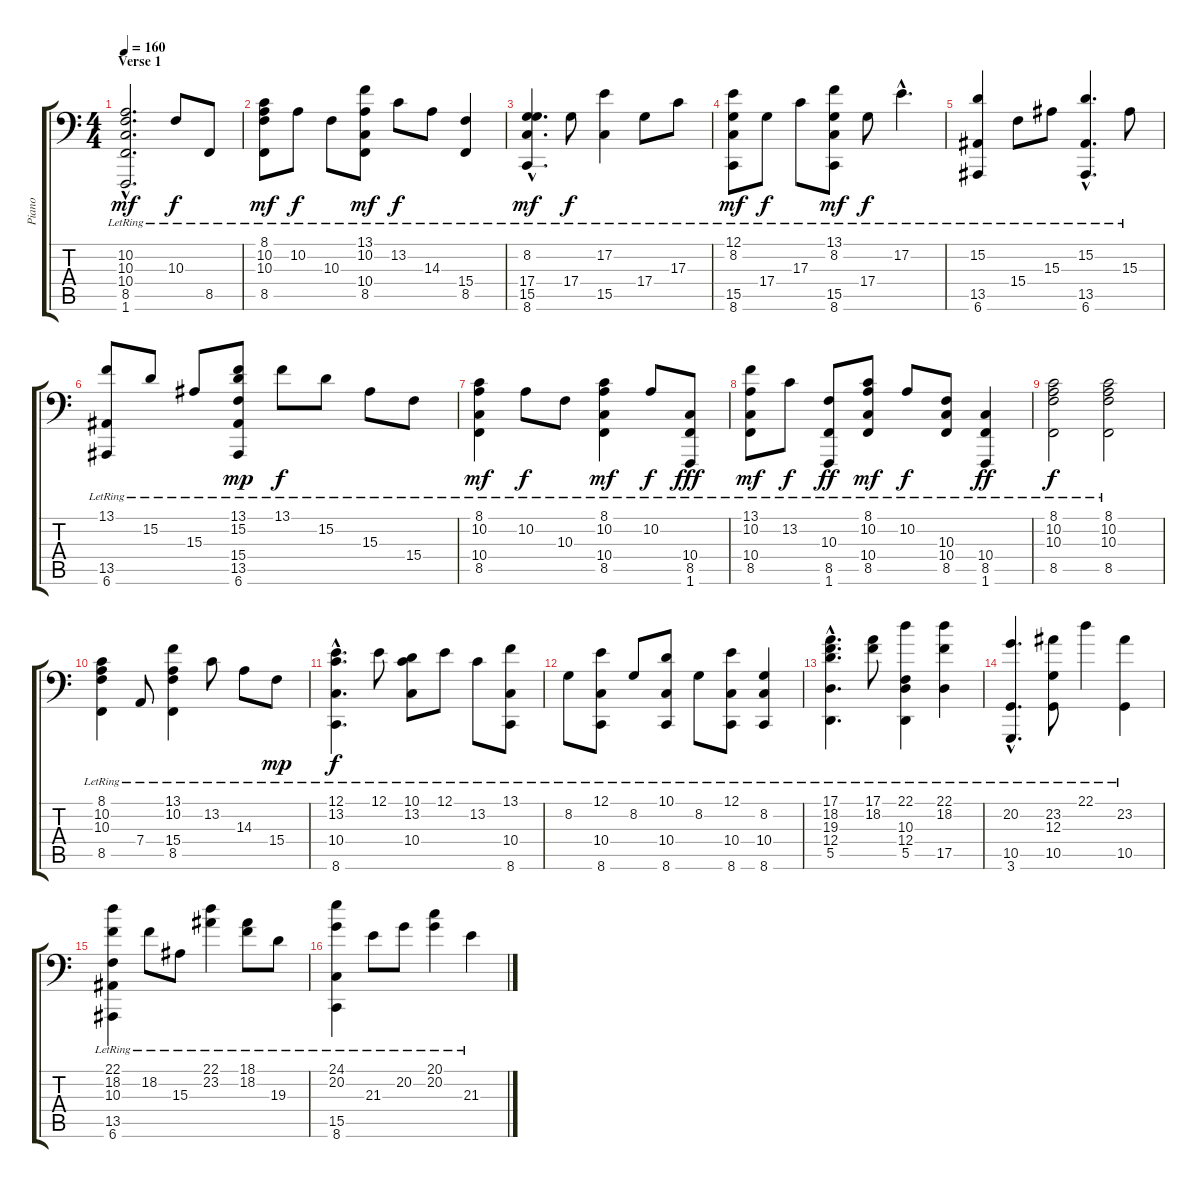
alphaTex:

\track ("Piano" "Piano") {instrument brightacousticpiano}
\staff {score tabs}
\tuning (E3 B2 G2 D2 A1 E1) {hide}
\ts (4 4)
\section ("" "Verse 1")
\tempo 160
\clef f4
\ks c
(10.2{hac lr} 10.3{hac lr} 10.4{hac lr} 8.5{hac lr} 1.6{hac lr}).2{d dy mf} 10.3{lr}.8{dy f} 8.5{lr}.8 |
(8.1{lr} 10.2{lr} 10.3{lr} 8.5{lr}).8{dy mf} 10.2{lr}.8{dy f} 10.3{lr}.8 (13.1{lr} 10.2{lr} 10.4{lr} 8.5{lr}).8{dy mf} 13.2{lr}.8{dy f} 14.3{lr}.8 (15.4{lr} 8.5{lr}).4 |
(8.2{hac lr} 17.4{hac lr} 15.5{hac lr} 8.6{hac lr}).4{d dy mf} 17.4{lr}.8{dy f} (17.2{lr} 15.5{lr}).4 17.4{lr}.8 17.3{lr}.8 |
(12.1{lr} 8.2{lr} 15.5{lr} 8.6{lr}).8{dy mf} 17.4{lr}.8{dy f} 17.3{lr}.8 (13.1{lr} 8.2{lr} 15.5{lr} 8.6{lr}).8{dy mf} 17.4{lr}.8{dy f} 17.2{hac lr}.4{d} |
(15.2{lr} 13.5{lr} 6.6{lr}).4 15.4{lr}.8 15.3{lr}.8 (15.2{hac lr} 13.5{hac lr} 6.6{hac lr}).4{d} 15.3{lr}.8 |
(13.1{lr} 13.5{lr} 6.6{lr}).8 15.2{lr}.8 15.3{lr}.8 (13.1{lr} 15.2{lr} 15.4{lr} 13.5{lr} 6.6{lr}).8{dy mp} 13.1{lr}.8{dy f} 15.2{lr}.8 15.3{lr}.8 15.4{lr}.8 |
(8.1{lr} 10.2{lr} 10.4{lr} 8.5{lr}).4{dy mf} 10.2{lr}.8{dy f} 10.3{lr}.8 (8.1{lr} 10.2{lr} 10.4{lr} 8.5{lr}).4{dy mf} 10.2{lr}.8{dy f} (10.4{lr} 8.5{lr} 1.6{lr}).8{dy fff} |
(13.1{lr} 10.2{lr} 10.4{lr} 8.5{lr}).8{dy mf} 13.2{lr}.8{dy f} (10.3{lr} 8.5{lr} 1.6{lr}).8{dy ff} (8.1{lr} 10.2{lr} 10.4{lr} 8.5{lr}).8{dy mf} 10.2{lr}.8{dy f} (10.3{lr} 10.4{lr} 8.5{lr}).8 (10.4{lr} 8.5{lr} 1.6{lr}).4{dy ff} |
(8.1{lr} 10.2{lr} 10.3{lr} 8.5{lr}).2{dy f} (8.1{lr} 10.2{lr} 10.3{lr} 8.5{lr}).2 |
(8.1{lr} 10.2{lr} 10.3{lr} 8.5{lr}).4 7.4{lr}.8 (13.1{lr} 10.2{lr} 15.4{lr} 8.5{lr}).4 13.2{lr}.8 14.3{lr}.8 15.4{lr}.8{dy mp} |
(12.1{hac lr} 13.2{hac lr} 10.4{hac lr} 8.6{hac lr}).4{d dy f} 12.1{lr}.8 (10.1{lr} 13.2{lr} 10.4{lr}).8 12.1{lr}.8 13.2{lr}.8 (13.1{lr} 10.4{lr} 8.6{lr}).8 |
8.2{lr}.8 (12.1{lr} 10.4{lr} 8.6{lr}).8 8.2{lr}.8 (10.1{lr} 10.4{lr} 8.6{lr}).8 8.2{lr}.8 (12.1{lr} 10.4{lr} 8.6{lr}).8 (8.2{lr} 10.4{lr} 8.6{lr}).4 |
(17.1{hac lr} 18.2{hac lr} 19.3{hac lr} 12.4{hac lr} 5.5{hac lr}).4{d} (17.1{lr} 18.2{lr}).8 (22.1{lr} 10.3{lr} 12.4{lr} 5.5{lr}).4 (22.1{lr} 18.2{lr} 17.5{lr}).4 |
(20.2{hac lr} 10.5{hac lr} 3.6{hac lr}).4{d} (23.2{lr} 12.3{lr} 10.5{lr}).8 22.1{lr}.4 (23.2{lr} 10.5{lr}).4 |
(22.1{lr} 18.2{lr} 10.3{lr} 13.5{lr} 6.6{lr}).4 18.2{lr}.8 15.3{lr}.8 (22.1{lr} 23.2{lr}).4 (18.1{lr} 18.2{lr}).8 19.3{lr}.8 |
(24.1{lr} 20.2{lr} 15.5{lr} 8.6{lr}).4 21.3{lr}.8 20.2{lr}.8 (20.1{lr} 20.2{lr}).4 21.3{lr}.4
